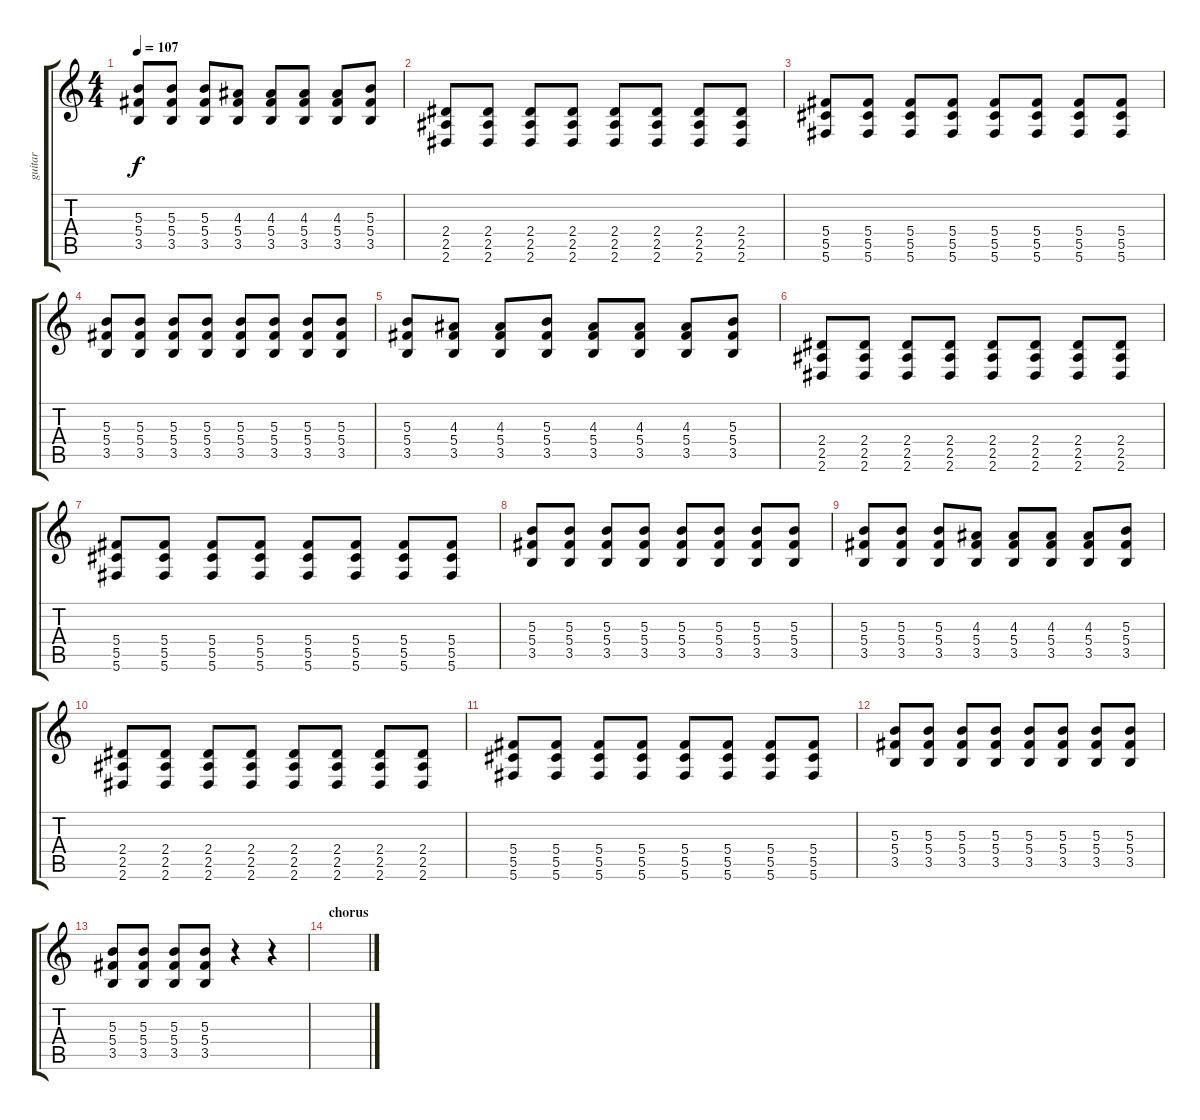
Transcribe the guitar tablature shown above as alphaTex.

\track ("guitar" "guitar") {instrument electricguitarclean}
\staff {score tabs}
\tuning (Eb4 Bb3 Gb3 Db3 Ab2 Db2) {hide}
\ts (4 4)
\tempo 107
\clef g2
\ks c
(5.3 5.4 3.5).8{dy f} (5.3 5.4 3.5).8 (5.3 5.4 3.5).8 (4.3 5.4 3.5).8 (4.3 5.4 3.5).8 (4.3 5.4 3.5).8 (4.3 5.4 3.5).8 (5.3 5.4 3.5).8 |
(2.4 2.5 2.6).8{instrument electricguitarmuted} (2.4 2.5 2.6).8 (2.4 2.5 2.6).8 (2.4 2.5 2.6).8 (2.4 2.5 2.6).8 (2.4 2.5 2.6).8 (2.4 2.5 2.6).8 (2.4 2.5 2.6).8 |
(5.4 5.5 5.6).8 (5.4 5.5 5.6).8 (5.4 5.5 5.6).8 (5.4 5.5 5.6).8 (5.4 5.5 5.6).8 (5.4 5.5 5.6).8 (5.4 5.5 5.6).8 (5.4 5.5 5.6).8 |
(5.3 5.4 3.5).8 (5.3 5.4 3.5).8 (5.3 5.4 3.5).8 (5.3 5.4 3.5).8 (5.3 5.4 3.5).8 (5.3 5.4 3.5).8 (5.3 5.4 3.5).8 (5.3 5.4 3.5).8 |
(5.3 5.4 3.5).8 (4.3 5.4 3.5).8 (4.3 5.4 3.5).8 (5.3 5.4 3.5).8 (4.3 5.4 3.5).8 (4.3 5.4 3.5).8 (4.3 5.4 3.5).8 (5.3 5.4 3.5).8 |
(2.4 2.5 2.6).8{instrument electricguitarmuted} (2.4 2.5 2.6).8 (2.4 2.5 2.6).8 (2.4 2.5 2.6).8 (2.4 2.5 2.6).8 (2.4 2.5 2.6).8 (2.4 2.5 2.6).8 (2.4 2.5 2.6).8 |
(5.4 5.5 5.6).8 (5.4 5.5 5.6).8 (5.4 5.5 5.6).8 (5.4 5.5 5.6).8 (5.4 5.5 5.6).8 (5.4 5.5 5.6).8 (5.4 5.5 5.6).8 (5.4 5.5 5.6).8 |
(5.3 5.4 3.5).8 (5.3 5.4 3.5).8 (5.3 5.4 3.5).8 (5.3 5.4 3.5).8 (5.3 5.4 3.5).8 (5.3 5.4 3.5).8 (5.3 5.4 3.5).8 (5.3 5.4 3.5).8 |
(5.3 5.4 3.5).8 (5.3 5.4 3.5).8 (5.3 5.4 3.5).8 (4.3 5.4 3.5).8 (4.3 5.4 3.5).8 (4.3 5.4 3.5).8 (4.3 5.4 3.5).8 (5.3 5.4 3.5).8 |
(2.4 2.5 2.6).8{instrument electricguitarmuted} (2.4 2.5 2.6).8 (2.4 2.5 2.6).8 (2.4 2.5 2.6).8 (2.4 2.5 2.6).8 (2.4 2.5 2.6).8 (2.4 2.5 2.6).8 (2.4 2.5 2.6).8 |
(5.4 5.5 5.6).8 (5.4 5.5 5.6).8 (5.4 5.5 5.6).8 (5.4 5.5 5.6).8 (5.4 5.5 5.6).8 (5.4 5.5 5.6).8 (5.4 5.5 5.6).8 (5.4 5.5 5.6).8 |
(5.3 5.4 3.5).8 (5.3 5.4 3.5).8 (5.3 5.4 3.5).8 (5.3 5.4 3.5).8 (5.3 5.4 3.5).8 (5.3 5.4 3.5).8 (5.3 5.4 3.5).8 (5.3 5.4 3.5).8 |
(5.3 5.4 3.5).8 (5.3 5.4 3.5).8 (5.3 5.4 3.5).8 (5.3 5.4 3.5).8 r.4 r.4 |
\section ("" "chorus")
